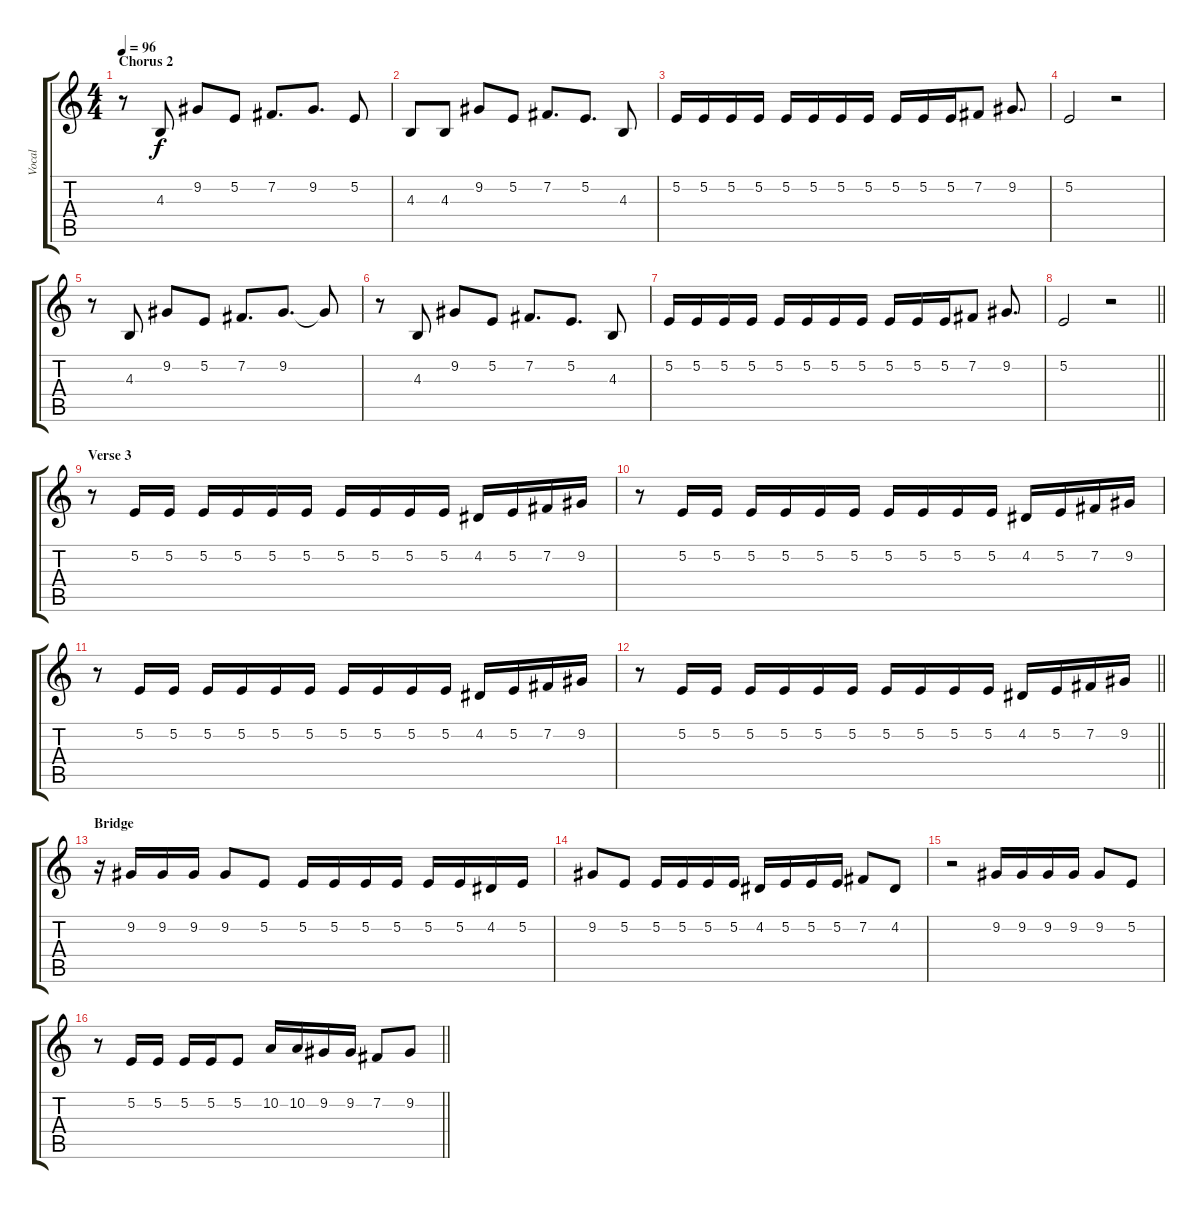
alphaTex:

\track ("Vocal" "Vocal") {instrument flute}
\staff {score tabs}
\tuning (E4 B3 G3 D3 A2 E2) {hide}
\ts (4 4)
\section ("" "Chorus 2")
\tempo 96
\clef g2
\ks c
r.8{dy f} 4.3.8 9.2.8 5.2.8 7.2.8{d} 9.2.8{d} 5.2.8 |
4.3.8 4.3.8 9.2.8 5.2.8 7.2.8{d} 5.2.8{d} 4.3.8 |
5.2.16 5.2.16 5.2.16 5.2.16 5.2.16 5.2.16 5.2.16 5.2.16 5.2.16 5.2.16 5.2.16 7.2.8 9.2.8{d} |
5.2.2 r.2 |
r.8 4.3.8 9.2.8 5.2.8 7.2.8{d} 9.2.8{d} 9.2{t}.8 |
r.8 4.3.8 9.2.8 5.2.8 7.2.8{d} 5.2.8{d} 4.3.8 |
5.2.16 5.2.16 5.2.16 5.2.16 5.2.16 5.2.16 5.2.16 5.2.16 5.2.16 5.2.16 5.2.16 7.2.8 9.2.8{d} |
\barLineRight lightlight
5.2.2 r.2 |
\section ("" "Verse 3")
r.8 5.2.16 5.2.16 5.2.16 5.2.16 5.2.16 5.2.16 5.2.16 5.2.16 5.2.16 5.2.16 4.2.16 5.2.16 7.2.16 9.2.16 |
r.8 5.2.16 5.2.16 5.2.16 5.2.16 5.2.16 5.2.16 5.2.16 5.2.16 5.2.16 5.2.16 4.2.16 5.2.16 7.2.16 9.2.16 |
r.8 5.2.16 5.2.16 5.2.16 5.2.16 5.2.16 5.2.16 5.2.16 5.2.16 5.2.16 5.2.16 4.2.16 5.2.16 7.2.16 9.2.16 |
\barLineRight lightlight
r.8 5.2.16 5.2.16 5.2.16 5.2.16 5.2.16 5.2.16 5.2.16 5.2.16 5.2.16 5.2.16 4.2.16 5.2.16 7.2.16 9.2.16 |
\section ("" "Bridge")
r.16 9.2.16 9.2.16 9.2.16 9.2.8 5.2.8 5.2.16 5.2.16 5.2.16 5.2.16 5.2.16 5.2.16 4.2.16 5.2.16 |
9.2.8 5.2.8 5.2.16 5.2.16 5.2.16 5.2.16 4.2.16 5.2.16 5.2.16 5.2.16 7.2.8 4.2.8 |
r.2 9.2.16 9.2.16 9.2.16 9.2.16 9.2.8 5.2.8 |
\barLineRight lightlight
r.8 5.2.16 5.2.16 5.2.16 5.2.16 5.2.8 10.2.16 10.2.16 9.2.16 9.2.16 7.2.8 9.2.8
